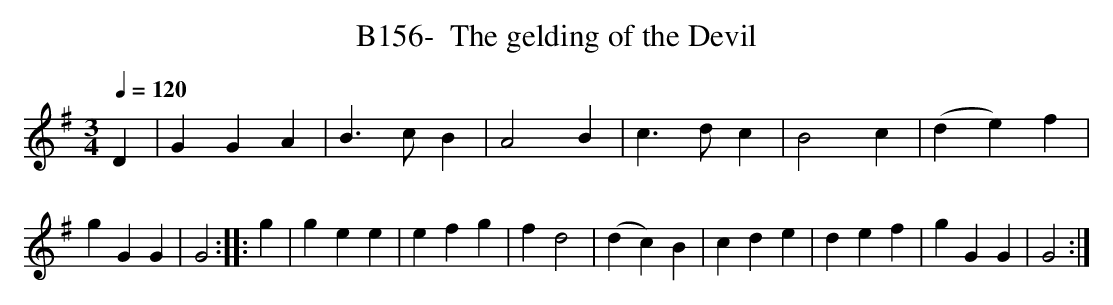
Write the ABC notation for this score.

X:1
T:B156-  The gelding of the Devil
Q:1/4=120
L:1/4
M:3/4
K:G
D|GGA|B3/2c/2B|A2B|c3/2d/2c|\
B2c|(de)f|gGG|G2::g|\
gee|efg|fd2|(dc)B|\
cde|def|gGG|G2:|]
